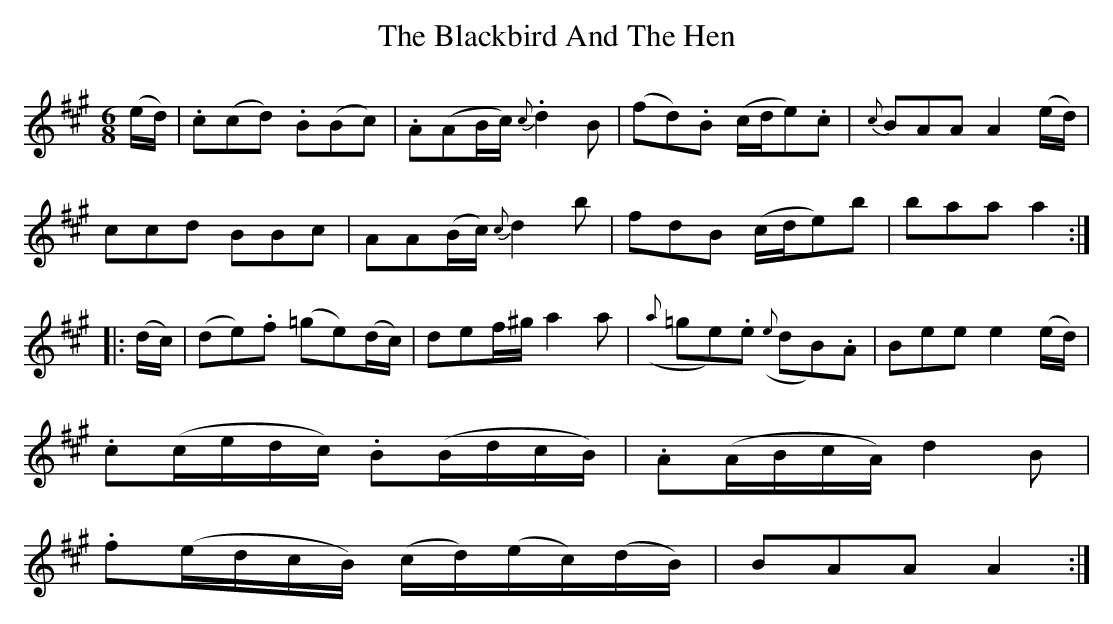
X:1
T: The Blackbird And The Hen
M: 6/8
L: 1/8
K: A
(e/d/) |.c(cd) .B(Bc) |.A(AB/c/) {c}.d2 B | (fd).B (c/d/e).c | {c}BAA A2 (e/d/)|
         ccd    BBc   | AA(B/c/) {c}d2  b |   fdB  (c/d/e)b  |    baa a2 :|
|:(d/c/) |(de).f (=ge)(d/c/)|def/^g/ a2 a |({a}=ge).e ({e}dB).A |Bee e2 (e/d/)|
.c(c/e/d/c/) .B(B/d/c/B/) | .A(A/B/c/A/) d2 B |
.f(e/d/c/B/) (c/d/)(e/c/)(d/B/) | BAA A2 :|
